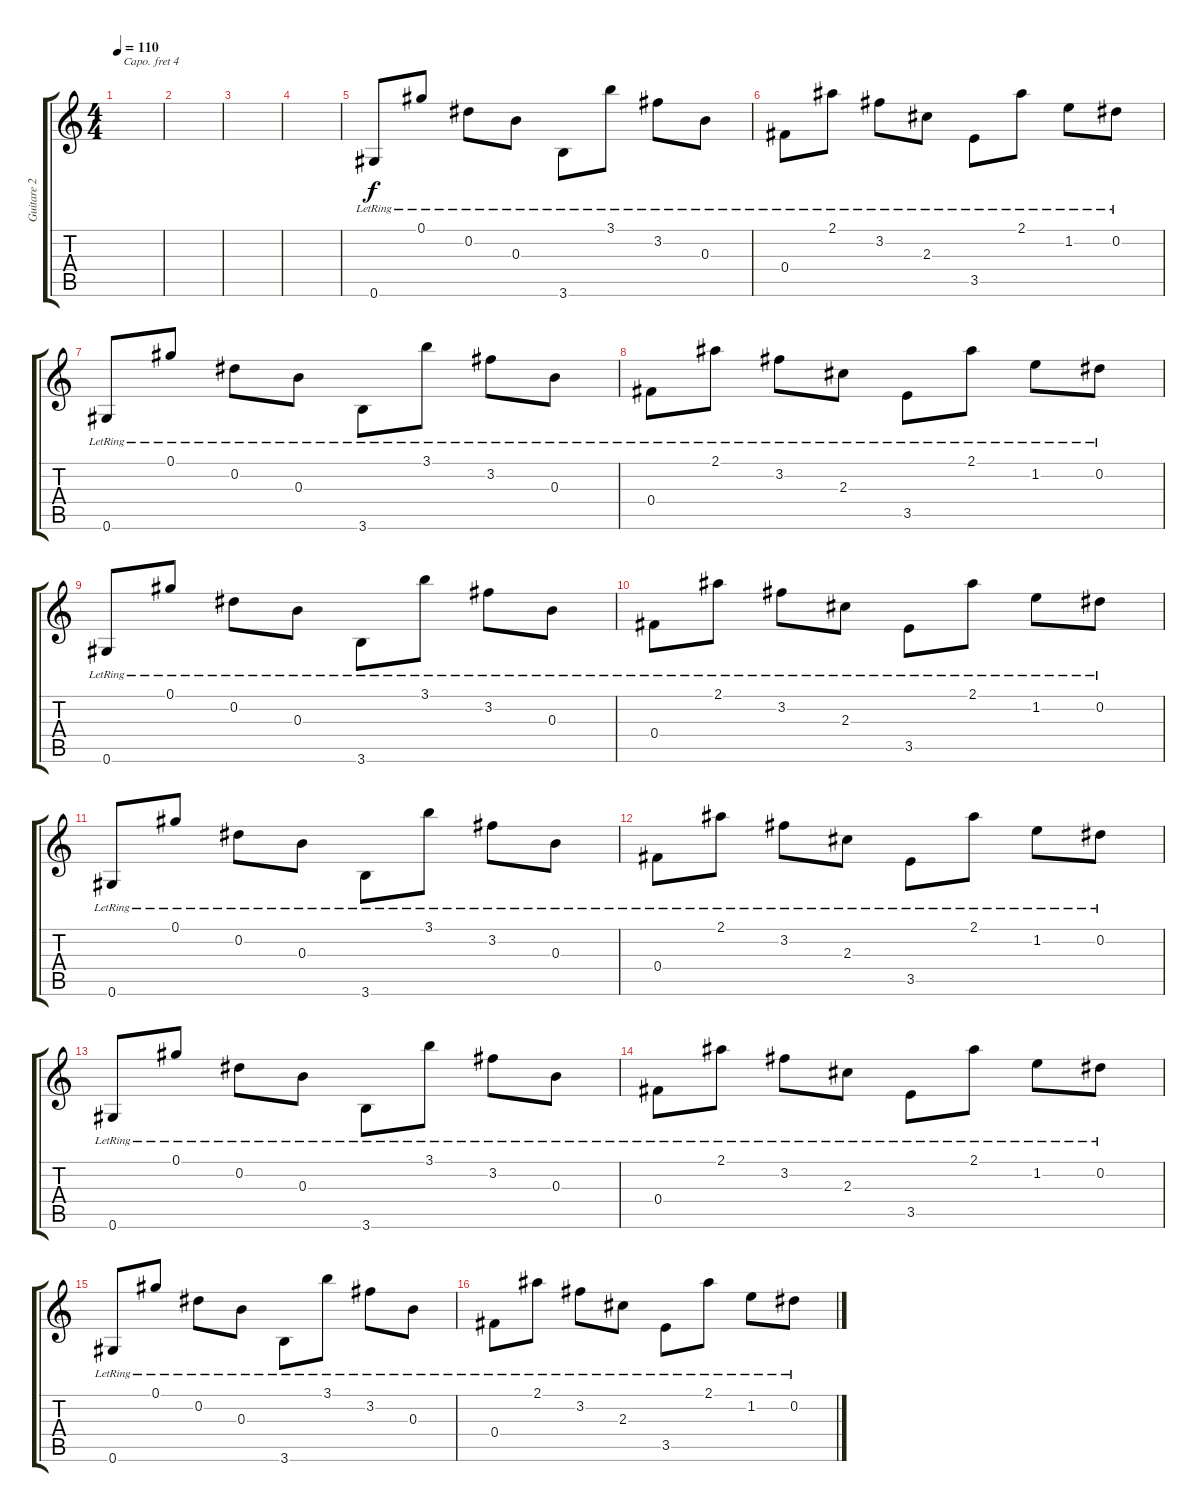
\track ("Guitare 2" "Guitare 2") {instrument acousticguitarsteel}
\staff {score tabs}
\capo 4
\tuning (E4 B3 G3 D3 A2 E2) {hide}
\ts (4 4)
\tempo 110
\clef g2
\ks c
|
|
|
|
0.6{lr}.8 0.1{lr}.8 0.2{lr}.8 0.3{lr}.8 3.6{lr}.8 3.1{lr}.8 3.2{lr}.8 0.3{lr}.8 |
0.4{lr}.8 2.1{lr}.8 3.2{lr}.8 2.3{lr}.8 3.5{lr}.8 2.1{lr}.8 1.2{lr}.8 0.2{lr}.8 |
0.6{lr}.8 0.1{lr}.8 0.2{lr}.8 0.3{lr}.8 3.6{lr}.8 3.1{lr}.8 3.2{lr}.8 0.3{lr}.8 |
0.4{lr}.8 2.1{lr}.8 3.2{lr}.8 2.3{lr}.8 3.5{lr}.8 2.1{lr}.8 1.2{lr}.8 0.2{lr}.8 |
0.6{lr}.8 0.1{lr}.8 0.2{lr}.8 0.3{lr}.8 3.6{lr}.8 3.1{lr}.8 3.2{lr}.8 0.3{lr}.8 |
0.4{lr}.8 2.1{lr}.8 3.2{lr}.8 2.3{lr}.8 3.5{lr}.8 2.1{lr}.8 1.2{lr}.8 0.2{lr}.8 |
0.6{lr}.8 0.1{lr}.8 0.2{lr}.8 0.3{lr}.8 3.6{lr}.8 3.1{lr}.8 3.2{lr}.8 0.3{lr}.8 |
0.4{lr}.8 2.1{lr}.8 3.2{lr}.8 2.3{lr}.8 3.5{lr}.8 2.1{lr}.8 1.2{lr}.8 0.2{lr}.8 |
0.6{lr}.8 0.1{lr}.8 0.2{lr}.8 0.3{lr}.8 3.6{lr}.8 3.1{lr}.8 3.2{lr}.8 0.3{lr}.8 |
0.4{lr}.8 2.1{lr}.8 3.2{lr}.8 2.3{lr}.8 3.5{lr}.8 2.1{lr}.8 1.2{lr}.8 0.2{lr}.8 |
0.6{lr}.8 0.1{lr}.8 0.2{lr}.8 0.3{lr}.8 3.6{lr}.8 3.1{lr}.8 3.2{lr}.8 0.3{lr}.8 |
0.4{lr}.8 2.1{lr}.8 3.2{lr}.8 2.3{lr}.8 3.5{lr}.8 2.1{lr}.8 1.2{lr}.8 0.2{lr}.8
